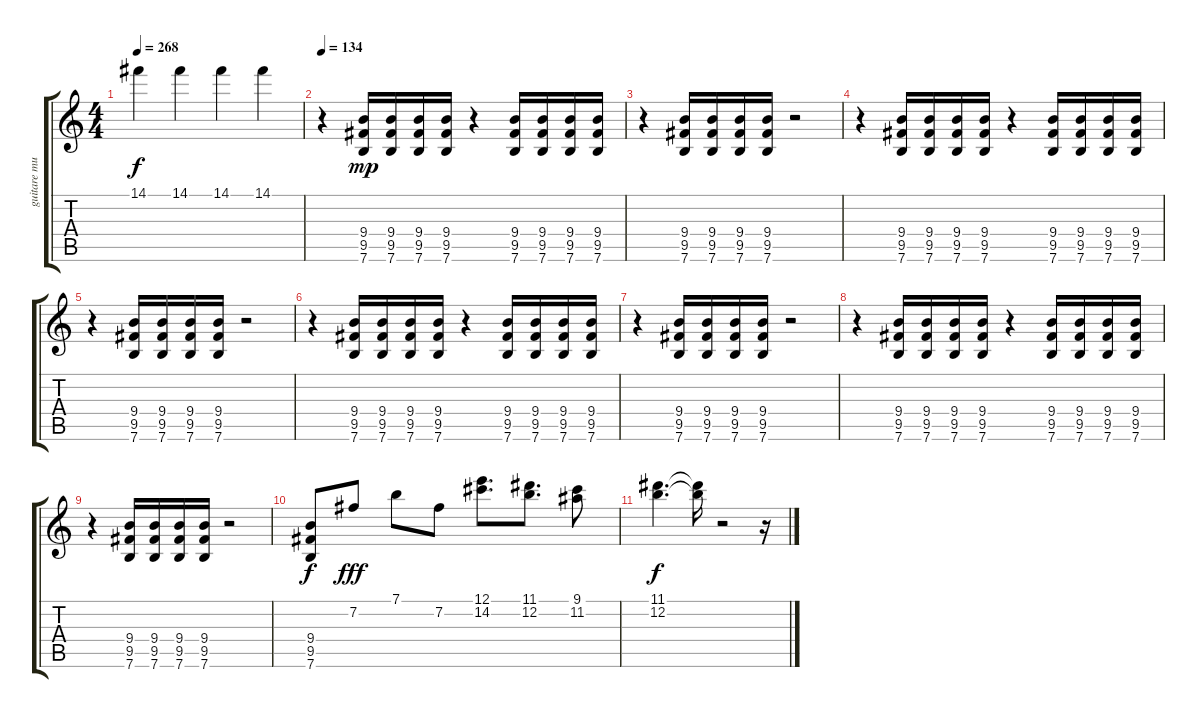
\track ("guitare muted" "guitare mu") {instrument electricguitarmuted}
\staff {score tabs}
\tuning (E4 B3 G3 D3 A2 E2) {hide}
\ts (4 4)
\tempo 268
\clef g2
\ks c
14.1.4{dy f} 14.1.4 14.1.4 14.1.4 |
\tempo 134
r.4 (9.4 9.5 7.6).16{dy mp instrument electricguitarmuted} (9.4 9.5 7.6).16 (9.4 9.5 7.6).16 (9.4 9.5 7.6).16 r.4 (9.4 9.5 7.6).16 (9.4 9.5 7.6).16 (9.4 9.5 7.6).16 (9.4 9.5 7.6).16 |
r.4 (9.4 9.5 7.6).16 (9.4 9.5 7.6).16 (9.4 9.5 7.6).16 (9.4 9.5 7.6).16 r.2 |
r.4 (9.4 9.5 7.6).16 (9.4 9.5 7.6).16 (9.4 9.5 7.6).16 (9.4 9.5 7.6).16 r.4 (9.4 9.5 7.6).16 (9.4 9.5 7.6).16 (9.4 9.5 7.6).16 (9.4 9.5 7.6).16 |
r.4 (9.4 9.5 7.6).16 (9.4 9.5 7.6).16 (9.4 9.5 7.6).16 (9.4 9.5 7.6).16 r.2 |
r.4 (9.4 9.5 7.6).16 (9.4 9.5 7.6).16 (9.4 9.5 7.6).16 (9.4 9.5 7.6).16 r.4 (9.4 9.5 7.6).16 (9.4 9.5 7.6).16 (9.4 9.5 7.6).16 (9.4 9.5 7.6).16 |
r.4 (9.4 9.5 7.6).16 (9.4 9.5 7.6).16 (9.4 9.5 7.6).16 (9.4 9.5 7.6).16 r.2 |
r.4 (9.4 9.5 7.6).16 (9.4 9.5 7.6).16 (9.4 9.5 7.6).16 (9.4 9.5 7.6).16 r.4 (9.4 9.5 7.6).16 (9.4 9.5 7.6).16 (9.4 9.5 7.6).16 (9.4 9.5 7.6).16 |
r.4 (9.4 9.5 7.6).16 (9.4 9.5 7.6).16 (9.4 9.5 7.6).16 (9.4 9.5 7.6).16 r.2 |
(9.4 9.5 7.6).8{dy f instrument distortionguitar} 7.2.8{dy fff} 7.1.8 7.2.8 (12.1 14.2).8{d} (11.1 12.2).8{d} (9.1 11.2).8 |
(11.1 12.2).4{d dy f} (11.1{t} 12.2{t}).16 r.2 r.16
